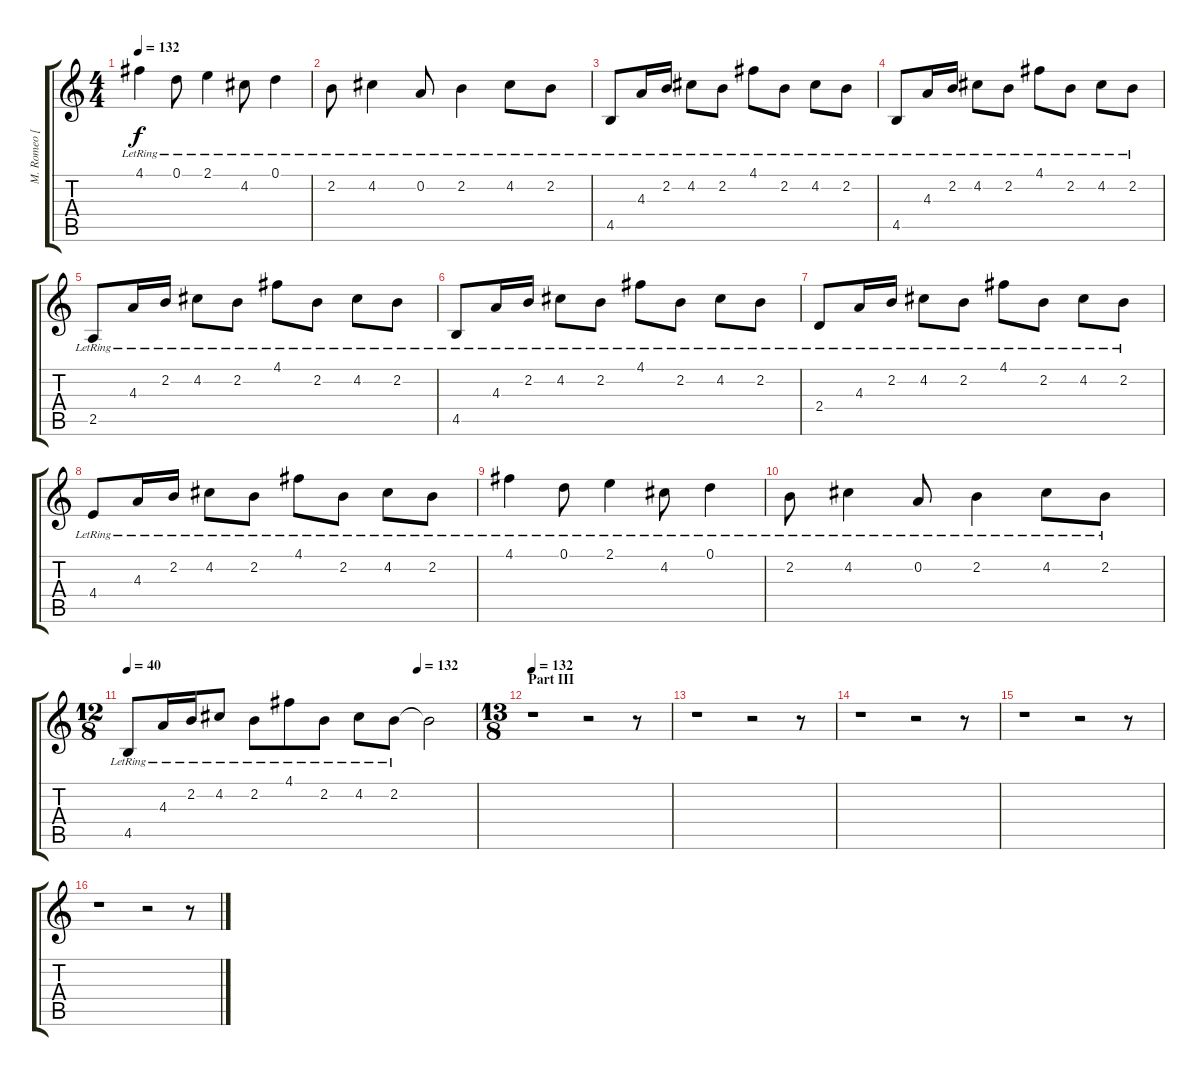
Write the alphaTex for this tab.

\track ("M. Romeo [Solo, Fills, Acoustic]" "M. Romeo [") {instrument distortionguitar}
\staff {score tabs}
\tuning (D4 A3 F3 C3 G2 D2) {hide}
\ts (4 4)
\tempo 132
\clef g2
\ks c
4.1{lr}.4{dy f} 0.1{lr}.8 2.1{lr}.4 4.2{lr}.8 0.1{lr}.4 |
2.2{lr}.8 4.2{lr}.4 0.2{lr}.8 2.2{lr}.4 4.2{lr}.8 2.2{lr}.8 |
4.5{lr}.8{volume 16 instrument acousticguitarsteel} 4.3{lr}.16 2.2{lr}.16 4.2{lr}.8 2.2{lr}.8 4.1{lr}.8 2.2{lr}.8 4.2{lr}.8 2.2{lr}.8 |
4.5{lr}.8{volume 16 instrument acousticguitarsteel} 4.3{lr}.16 2.2{lr}.16 4.2{lr}.8 2.2{lr}.8 4.1{lr}.8 2.2{lr}.8 4.2{lr}.8 2.2{lr}.8 |
2.5{lr}.8{volume 16 instrument acousticguitarsteel} 4.3{lr}.16 2.2{lr}.16 4.2{lr}.8 2.2{lr}.8 4.1{lr}.8 2.2{lr}.8 4.2{lr}.8 2.2{lr}.8 |
4.5{lr}.8{volume 16 instrument acousticguitarsteel} 4.3{lr}.16 2.2{lr}.16 4.2{lr}.8 2.2{lr}.8 4.1{lr}.8 2.2{lr}.8 4.2{lr}.8 2.2{lr}.8 |
2.4{lr}.8{volume 16 instrument acousticguitarsteel} 4.3{lr}.16 2.2{lr}.16 4.2{lr}.8 2.2{lr}.8 4.1{lr}.8 2.2{lr}.8 4.2{lr}.8 2.2{lr}.8 |
4.4{lr}.8{volume 16 instrument acousticguitarsteel} 4.3{lr}.16 2.2{lr}.16 4.2{lr}.8 2.2{lr}.8 4.1{lr}.8 2.2{lr}.8 4.2{lr}.8 2.2{lr}.8 |
4.1{lr}.4 0.1{lr}.8 2.1{lr}.4 4.2{lr}.8 0.1{lr}.4 |
2.2{lr}.8 4.2{lr}.4 0.2{lr}.8 2.2{lr}.4 4.2{lr}.8 2.2{lr}.8 |
\ts (12 8)
\tempo (132 0.8333333333333334)
\tempo 40
4.5{lr}.8{volume 16 instrument acousticguitarsteel} 4.3{lr}.16 2.2{lr}.16 4.2{lr}.8 2.2{lr}.8 4.1{lr}.8 2.2{lr}.8 4.2{lr}.8 2.2{lr}.8 2.2{t}.2 |
\ts (13 8)
\section ("" "Part III")
\tempo 132
r.1 r.2 r.8 |
r.1 r.2 r.8 |
r.1 r.2 r.8 |
r.1 r.2 r.8 |
r.1 r.2 r.8
